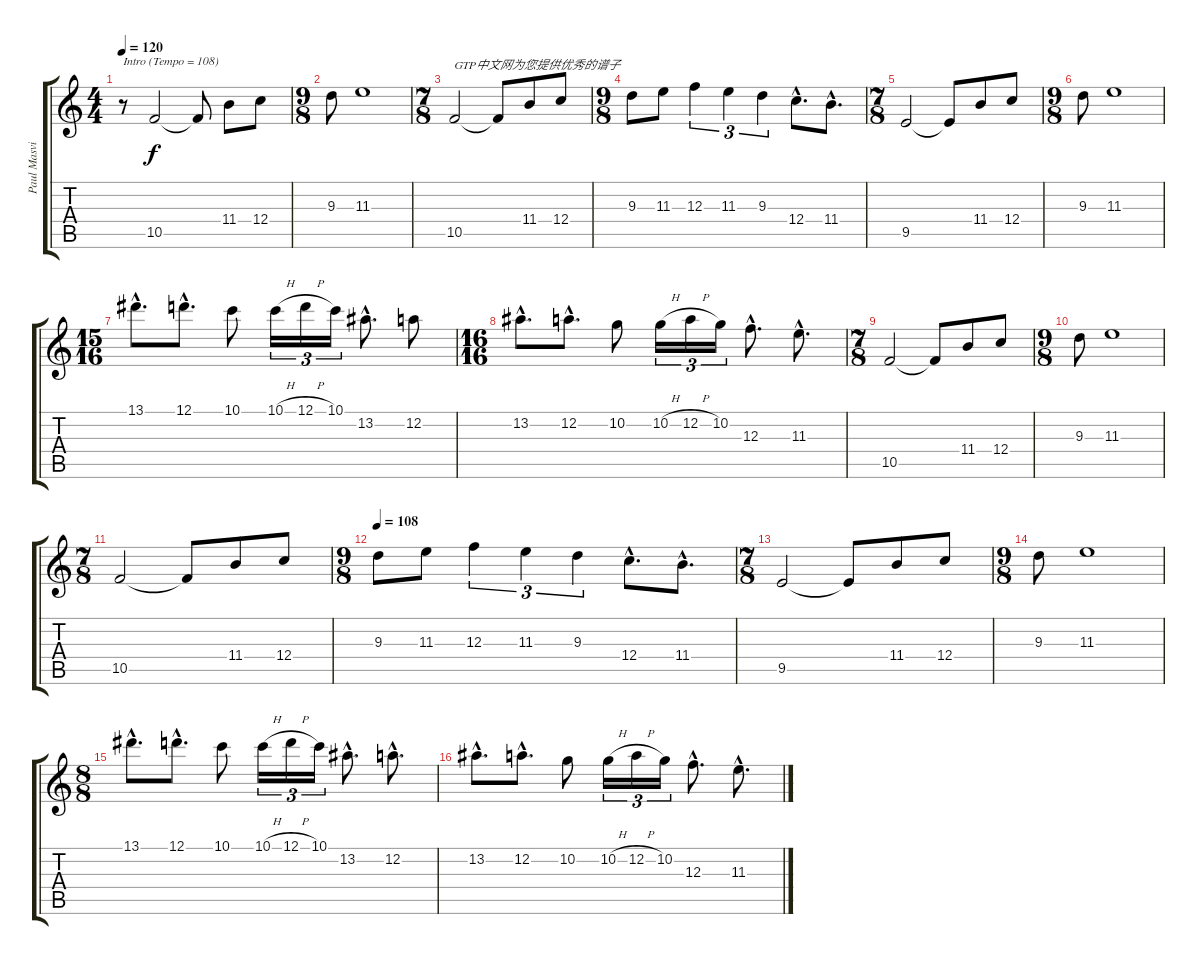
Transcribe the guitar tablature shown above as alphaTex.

\track ("Paul Masvidal" "Paul Masvi") {instrument distortionguitar}
\staff {score tabs}
\tuning (D4 A3 F3 C3 G2 D2) {hide}
\ts (4 4)
\tempo 120
\tempo 108
\tempo 120
\clef g2
\ks c
r.8{txt "Intro (Tempo = 108)" dy f volume 16 instrument electricguitarclean} 10.5.2 10.5{t}.8 11.4.8 12.4.8 |
\ts (9 8)
9.3.8 11.3.1 |
\ts (7 8)
10.5.2{txt "GTP中文网为您提供优秀的谱子"} 10.5{t}.8 11.4.8 12.4.8 |
\ts (9 8)
9.3.8 11.3.8 12.3.4{tu (3 2)} 11.3.4{tu (3 2)} 9.3.4{tu (3 2)} 12.4{hac}.8{d} 11.4{hac}.8{d} |
\ts (7 8)
9.5.2 9.5{t}.8 11.4.8 12.4.8 |
\ts (9 8)
9.3.8 11.3.1 |
\ts (15 16)
13.1{hac}.8{d} 12.1{hac}.8{d} 10.1.8 10.1{h}.16{tu (3 2)} 12.1{h}.16{tu (3 2)} 10.1.16{tu (3 2)} 13.2{hac}.8{d} 12.2.8 |
\ts (16 16)
13.2{hac}.8{d} 12.2{hac}.8{d} 10.2.8 10.2{h}.16{tu (3 2)} 12.2{h}.16{tu (3 2)} 10.2.16{tu (3 2)} 12.3{hac}.8{d} 11.3{hac}.8{d} |
\ts (7 8)
10.5.2 10.5{t}.8 11.4.8 12.4.8 |
\ts (9 8)
9.3.8 11.3.1 |
\ts (7 8)
10.5.2 10.5{t}.8 11.4.8 12.4.8 |
\ts (9 8)
\tempo 108
9.3.8 11.3.8 12.3.4{tu (3 2)} 11.3.4{tu (3 2)} 9.3.4{tu (3 2)} 12.4{hac}.8{d} 11.4{hac}.8{d} |
\ts (7 8)
9.5.2 9.5{t}.8 11.4.8 12.4.8 |
\ts (9 8)
9.3.8 11.3.1 |
\ts (8 8)
13.1{hac}.8{d} 12.1{hac}.8{d} 10.1.8 10.1{h}.16{tu (3 2)} 12.1{h}.16{tu (3 2)} 10.1.16{tu (3 2)} 13.2{hac}.8{d} 12.2{hac}.8{d} |
13.2{hac}.8{d} 12.2{hac}.8{d} 10.2.8 10.2{h}.16{tu (3 2)} 12.2{h}.16{tu (3 2)} 10.2.16{tu (3 2)} 12.3{hac}.8{d} 11.3{hac}.8{d}
